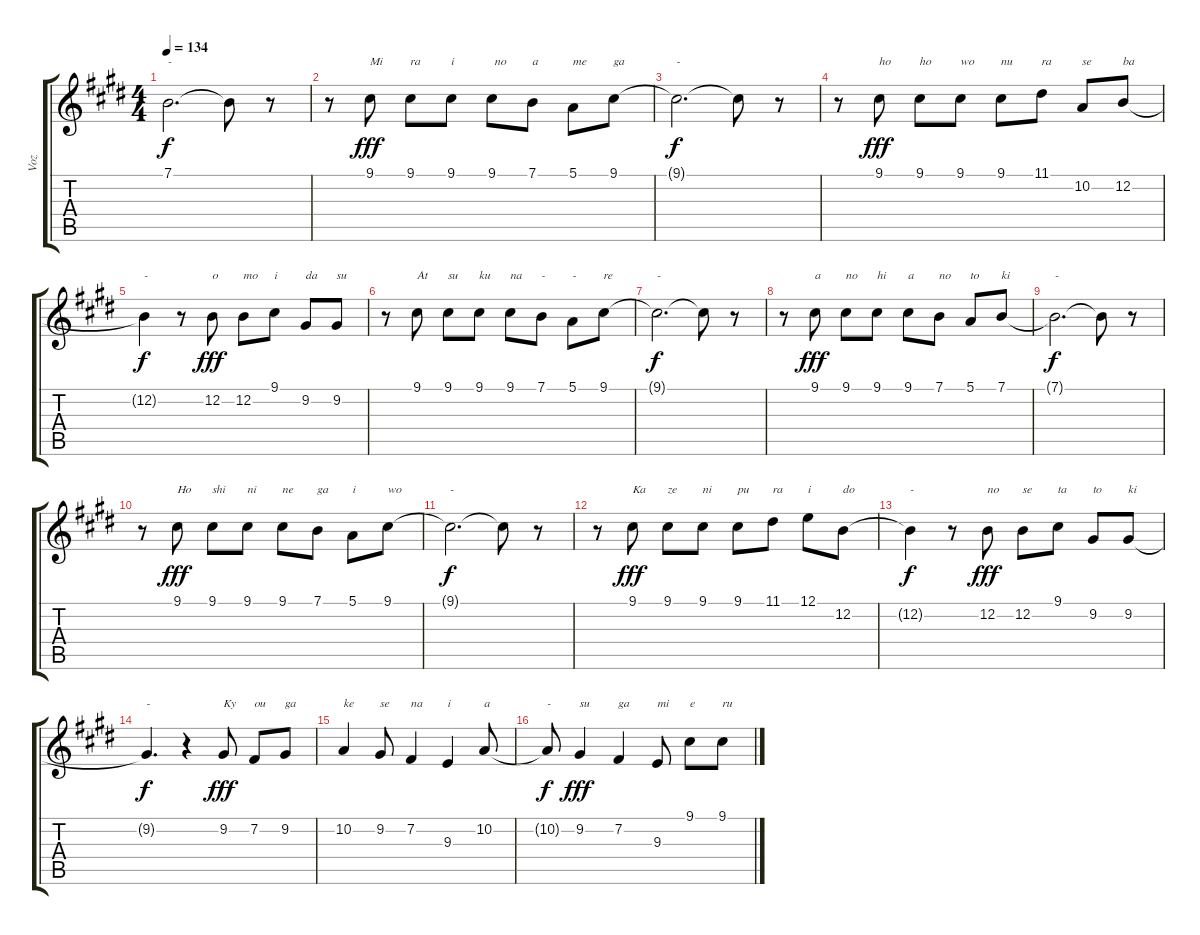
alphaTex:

\track ("Voz" "Voz") {instrument flute}
\staff {score tabs}
\tuning (E4 B3 G3 D3 A2 E2) {hide}
\ts (4 4)
\tempo 134
\clef g2
\ks e
7.1{t}.2{d txt "-" dy f} 7.1{t}.8 r.8 |
r.8 9.1.8{txt "Mi" dy fff} 9.1.8{txt "ra"} 9.1.8{txt "i"} 9.1.8{txt " no"} 7.1.8{txt "a"} 5.1.8{txt "me"} 9.1.8{txt "ga"} |
9.1{t}.2{d txt "-" dy f} 9.1{t}.8 r.8 |
r.8 9.1.8{txt "ho" dy fff} 9.1.8{txt "ho"} 9.1.8{txt "wo"} 9.1.8{txt "nu"} 11.1.8{txt "ra"} 10.2.8{txt "se"} 12.2.8{txt "ba"} |
12.2{t}.4{txt "-" dy f} r.8 12.2.8{txt "o" dy fff} 12.2.8{txt "mo"} 9.1.8{txt "i"} 9.2.8{txt "da"} 9.2.8{txt "su"} |
r.8 9.1.8{txt "At"} 9.1.8{txt "su"} 9.1.8{txt "ku"} 9.1.8{txt "na"} 7.1.8{txt "-"} 5.1.8{txt "-"} 9.1.8{txt "re"} |
9.1{t}.2{d txt "-" dy f} 9.1{t}.8 r.8 |
r.8 9.1.8{txt "a" dy fff} 9.1.8{txt "no"} 9.1.8{txt "hi"} 9.1.8{txt "a"} 7.1.8{txt "no"} 5.1.8{txt "to"} 7.1.8{txt "ki"} |
7.1{t}.2{d txt "-" dy f} 7.1{t}.8 r.8 |
r.8 9.1.8{txt "Ho" dy fff} 9.1.8{txt "shi"} 9.1.8{txt "ni"} 9.1.8{txt "ne"} 7.1.8{txt "ga"} 5.1.8{txt "i"} 9.1.8{txt "wo"} |
9.1{t}.2{d txt "-" dy f} 9.1{t}.8 r.8 |
r.8 9.1.8{txt "Ka" dy fff} 9.1.8{txt "ze"} 9.1.8{txt "ni"} 9.1.8{txt "pu"} 11.1.8{txt "ra"} 12.1.8{txt "i"} 12.2.8{txt "do"} |
12.2{t}.4{txt "-" dy f} r.8 12.2.8{txt "no" dy fff} 12.2.8{txt "se"} 9.1.8{txt "ta"} 9.2.8{txt "to"} 9.2.8{txt "ki"} |
9.2{t}.4{d txt "-" dy f} r.4 9.2.8{txt "Ky" dy fff} 7.2.8{txt "ou"} 9.2.8{txt "ga"} |
10.2.4{txt "ke"} 9.2.8{txt "se"} 7.2.4{txt "na"} 9.3.4{txt "i"} 10.2.8{txt "a"} |
10.2{t}.8{txt "-" dy f} 9.2.4{txt "su" dy fff} 7.2.4{txt "ga"} 9.3.8{txt "mi"} 9.1.8{txt "e"} 9.1.8{txt "ru"}
